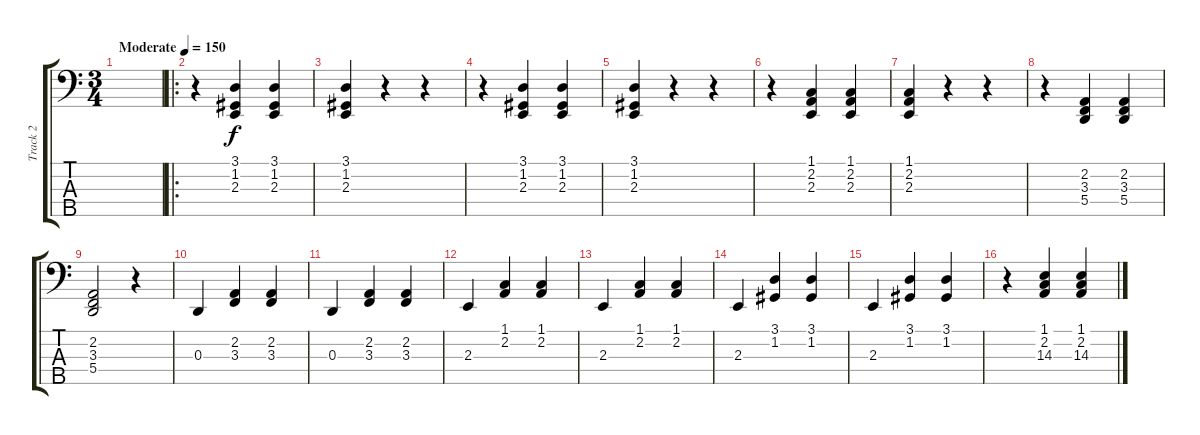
\track ("Track 2" "Track 2") {instrument acousticgrandpiano}
\staff {score tabs}
\tuning (B2 G2 D2 A1 E1) {hide}
\ts (3 4)
\tempo (150 "Moderate")
\clef f4
\ks c
|
\ro
r.4 (3.1 1.2 2.3).4 (3.1 1.2 2.3).4 |
(3.1 1.2 2.3).4 r.4 r.4 |
r.4 (3.1 1.2 2.3).4 (3.1 1.2 2.3).4 |
(3.1 1.2 2.3).4 r.4 r.4 |
r.4 (1.1 2.2 2.3).4 (1.1 2.2 2.3).4 |
(1.1 2.2 2.3).4 r.4 r.4 |
r.4 (2.2 3.3 5.4).4 (2.2 3.3 5.4).4 |
(2.2 3.3 5.4).2 r.4 |
0.3.4 (2.2 3.3).4 (2.2 3.3).4 |
0.3.4 (2.2 3.3).4 (2.2 3.3).4 |
2.3.4 (1.1 2.2).4 (1.1 2.2).4 |
2.3.4 (1.1 2.2).4 (1.1 2.2).4 |
2.3.4 (3.1 1.2).4 (3.1 1.2).4 |
2.3.4 (3.1 1.2).4 (3.1 1.2).4 |
r.4 (1.1 2.2 14.3).4 (1.1 2.2 14.3).4
